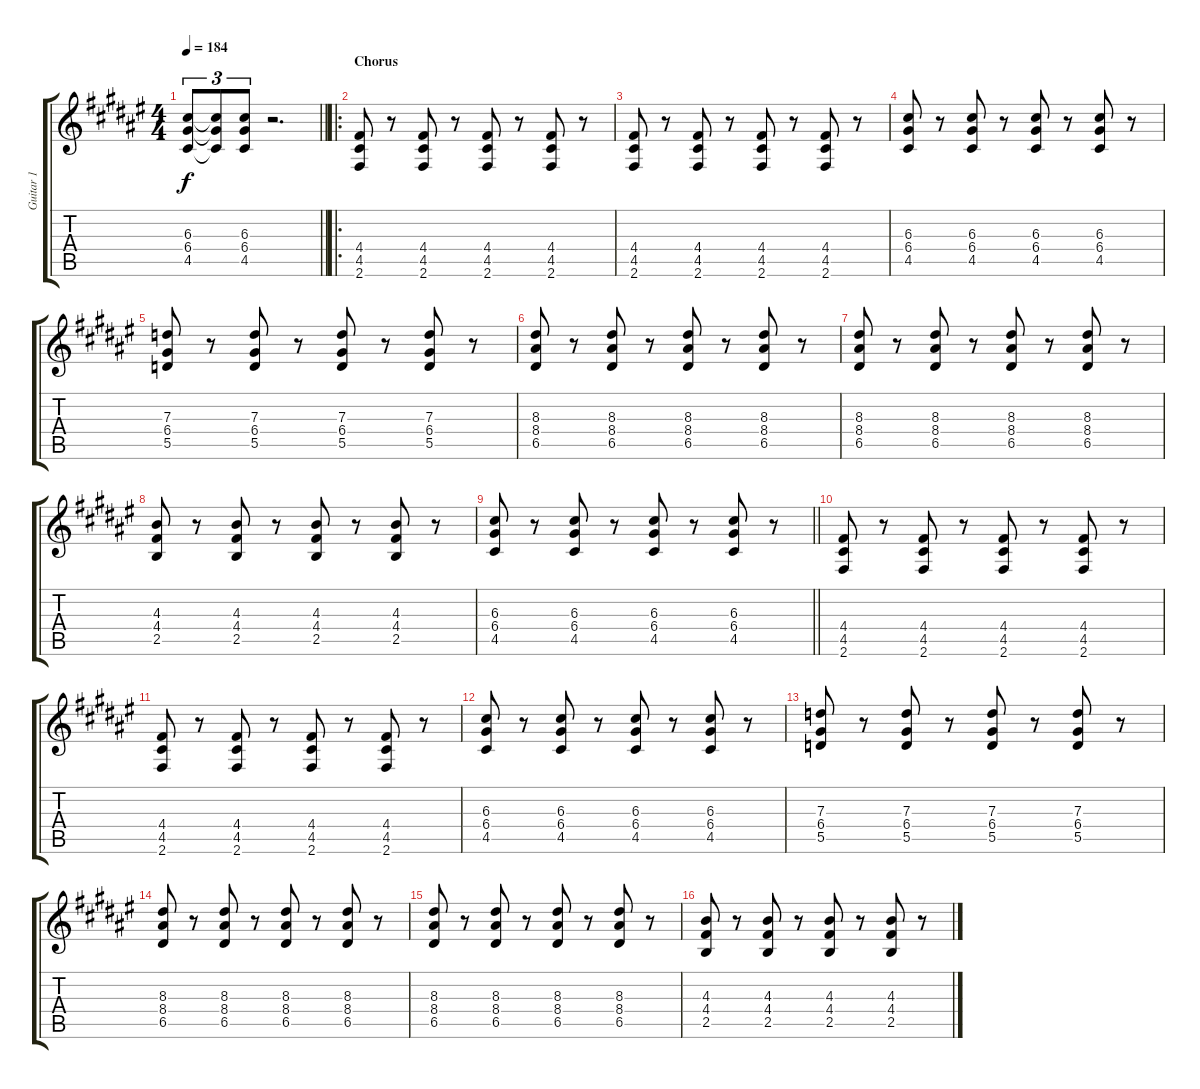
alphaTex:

\track ("Guitar 1" "Guitar 1") {instrument overdrivenguitar}
\staff {score tabs}
\tuning (E4 B3 G3 D3 A2 E2) {hide}
\ts (4 4)
\tempo 184
\clef g2
\barLineRight lightlight
\ks f#
(6.3 6.4 4.5).8{tu (3 2) dy f} (6.3{t} 6.4{t} 4.5{t}).8{tu (3 2)} (6.3 6.4 4.5).8{tu (3 2)} r.2{d} |
\ro
\section ("" "Chorus")
(4.4 4.5 2.6).8 r.8 (4.4 4.5 2.6).8 r.8 (4.4 4.5 2.6).8 r.8 (4.4 4.5 2.6).8 r.8 |
(4.4 4.5 2.6).8 r.8 (4.4 4.5 2.6).8 r.8 (4.4 4.5 2.6).8 r.8 (4.4 4.5 2.6).8 r.8 |
(6.3 6.4 4.5).8 r.8 (6.3 6.4 4.5).8 r.8 (6.3 6.4 4.5).8 r.8 (6.3 6.4 4.5).8 r.8 |
(7.3 6.4 5.5).8 r.8 (7.3 6.4 5.5).8 r.8 (7.3 6.4 5.5).8 r.8 (7.3 6.4 5.5).8 r.8 |
(8.3 8.4 6.5).8 r.8 (8.3 8.4 6.5).8 r.8 (8.3 8.4 6.5).8 r.8 (8.3 8.4 6.5).8 r.8 |
(8.3 8.4 6.5).8 r.8 (8.3 8.4 6.5).8 r.8 (8.3 8.4 6.5).8 r.8 (8.3 8.4 6.5).8 r.8 |
(4.3 4.4 2.5).8 r.8 (4.3 4.4 2.5).8 r.8 (4.3 4.4 2.5).8 r.8 (4.3 4.4 2.5).8 r.8 |
\barLineRight lightlight
(6.3 6.4 4.5).8 r.8 (6.3 6.4 4.5).8 r.8 (6.3 6.4 4.5).8 r.8 (6.3 6.4 4.5).8 r.8 |
(4.4 4.5 2.6).8 r.8 (4.4 4.5 2.6).8 r.8 (4.4 4.5 2.6).8 r.8 (4.4 4.5 2.6).8 r.8 |
(4.4 4.5 2.6).8 r.8 (4.4 4.5 2.6).8 r.8 (4.4 4.5 2.6).8 r.8 (4.4 4.5 2.6).8 r.8 |
(6.3 6.4 4.5).8 r.8 (6.3 6.4 4.5).8 r.8 (6.3 6.4 4.5).8 r.8 (6.3 6.4 4.5).8 r.8 |
(7.3 6.4 5.5).8 r.8 (7.3 6.4 5.5).8 r.8 (7.3 6.4 5.5).8 r.8 (7.3 6.4 5.5).8 r.8 |
(8.3 8.4 6.5).8 r.8 (8.3 8.4 6.5).8 r.8 (8.3 8.4 6.5).8 r.8 (8.3 8.4 6.5).8 r.8 |
(8.3 8.4 6.5).8 r.8 (8.3 8.4 6.5).8 r.8 (8.3 8.4 6.5).8 r.8 (8.3 8.4 6.5).8 r.8 |
(4.3 4.4 2.5).8 r.8 (4.3 4.4 2.5).8 r.8 (4.3 4.4 2.5).8 r.8 (4.3 4.4 2.5).8 r.8
